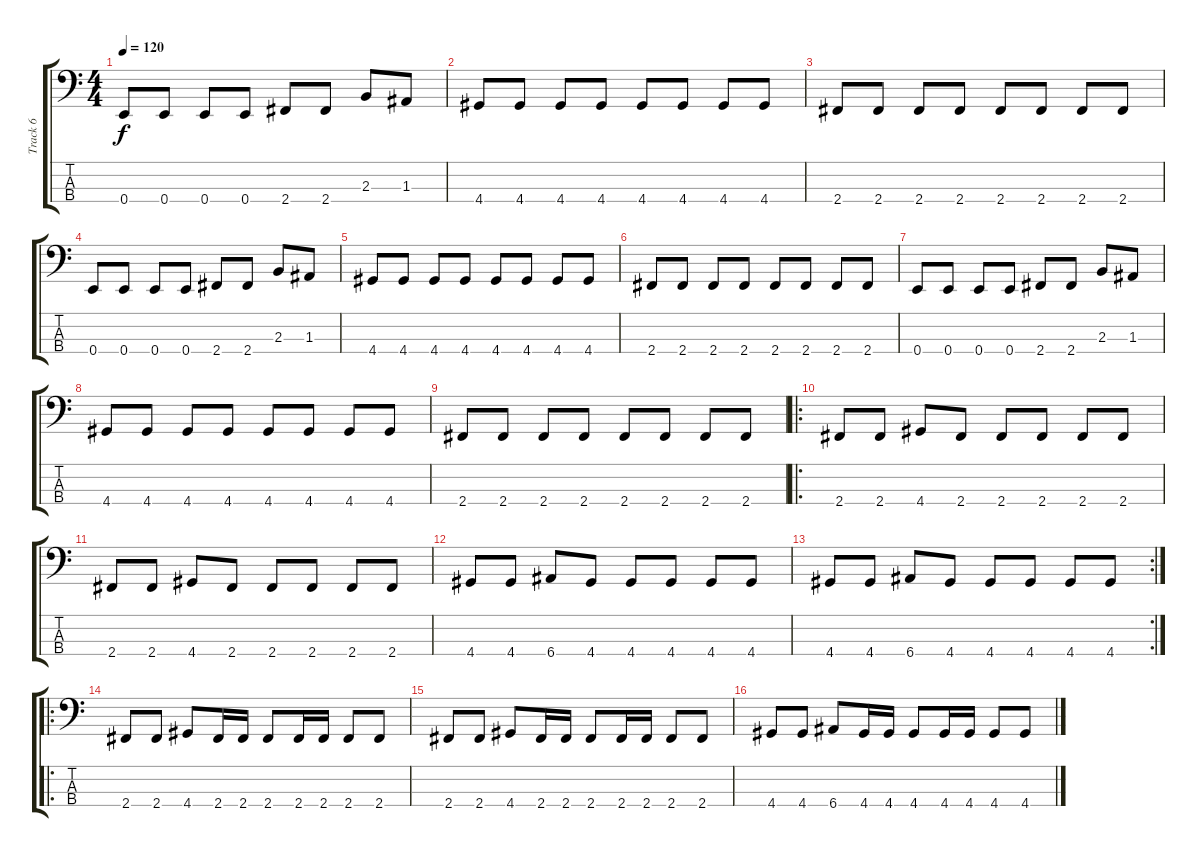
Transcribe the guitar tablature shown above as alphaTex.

\track ("Track 6" "Track 6") {instrument electricbasspick}
\staff {score tabs}
\tuning (G2 D2 A1 E1) {hide}
\ts (4 4)
\tempo 120
\clef f4
\ks c
0.4.8{dy f} 0.4.8 0.4.8 0.4.8 2.4.8 2.4.8 2.3.8 1.3.8 |
4.4.8 4.4.8 4.4.8 4.4.8 4.4.8 4.4.8 4.4.8 4.4.8 |
2.4.8 2.4.8 2.4.8 2.4.8 2.4.8 2.4.8 2.4.8 2.4.8 |
0.4.8 0.4.8 0.4.8 0.4.8 2.4.8 2.4.8 2.3.8 1.3.8 |
4.4.8 4.4.8 4.4.8 4.4.8 4.4.8 4.4.8 4.4.8 4.4.8 |
2.4.8 2.4.8 2.4.8 2.4.8 2.4.8 2.4.8 2.4.8 2.4.8 |
0.4.8 0.4.8 0.4.8 0.4.8 2.4.8 2.4.8 2.3.8 1.3.8 |
4.4.8 4.4.8 4.4.8 4.4.8 4.4.8 4.4.8 4.4.8 4.4.8 |
2.4.8 2.4.8 2.4.8 2.4.8 2.4.8 2.4.8 2.4.8 2.4.8 |
\ro
2.4.8 2.4.8 4.4.8 2.4.8 2.4.8 2.4.8 2.4.8 2.4.8 |
2.4.8 2.4.8 4.4.8 2.4.8 2.4.8 2.4.8 2.4.8 2.4.8 |
4.4.8 4.4.8 6.4.8 4.4.8 4.4.8 4.4.8 4.4.8 4.4.8 |
\rc 2
4.4.8 4.4.8 6.4.8 4.4.8 4.4.8 4.4.8 4.4.8 4.4.8 |
\ro
2.4.8 2.4.8 4.4.8 2.4.16 2.4.16 2.4.8 2.4.16 2.4.16 2.4.8 2.4.8 |
2.4.8 2.4.8 4.4.8 2.4.16 2.4.16 2.4.8 2.4.16 2.4.16 2.4.8 2.4.8 |
4.4.8 4.4.8 6.4.8 4.4.16 4.4.16 4.4.8 4.4.16 4.4.16 4.4.8 4.4.8
